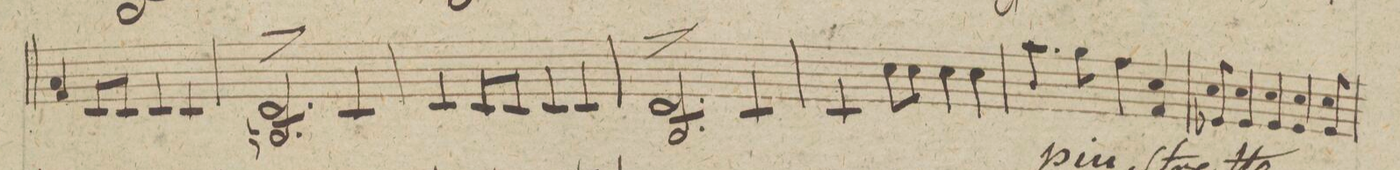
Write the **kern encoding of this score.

**kern	**dynam
*I"Violino 2do	*
*clefG2	*
*k[]	*
*met(c|)	*
*M2/2	*
*Xtremolo	*
4a/ 4f/	.
8c/L	.
8c/J	.
4c/	.
4c/	.
=117	=117
2.d/ 2.B^>/	.
4c/	.
=118	=118
4c/	.
8c/L	.
8c/J	.
4c/	.
4c/	.
=119	=119
2.d/ 2.B^>/	.
4c/	.
=120	=120
4c/	.
8cc\L	.
8cc\J	.
4cc\	.
4cc\	.
=121	=121
4.aa\	.
8gg\	.
4ff\	.
4cc/ 4f/	.
=122	=122
8cc/ 8e-X/	.
4cc/ 4e-/	.
4cc/ 4e-/	.
4cc/ 4e-/	.
8cc/ 8e-/	.
=123	=123
*-	*-
